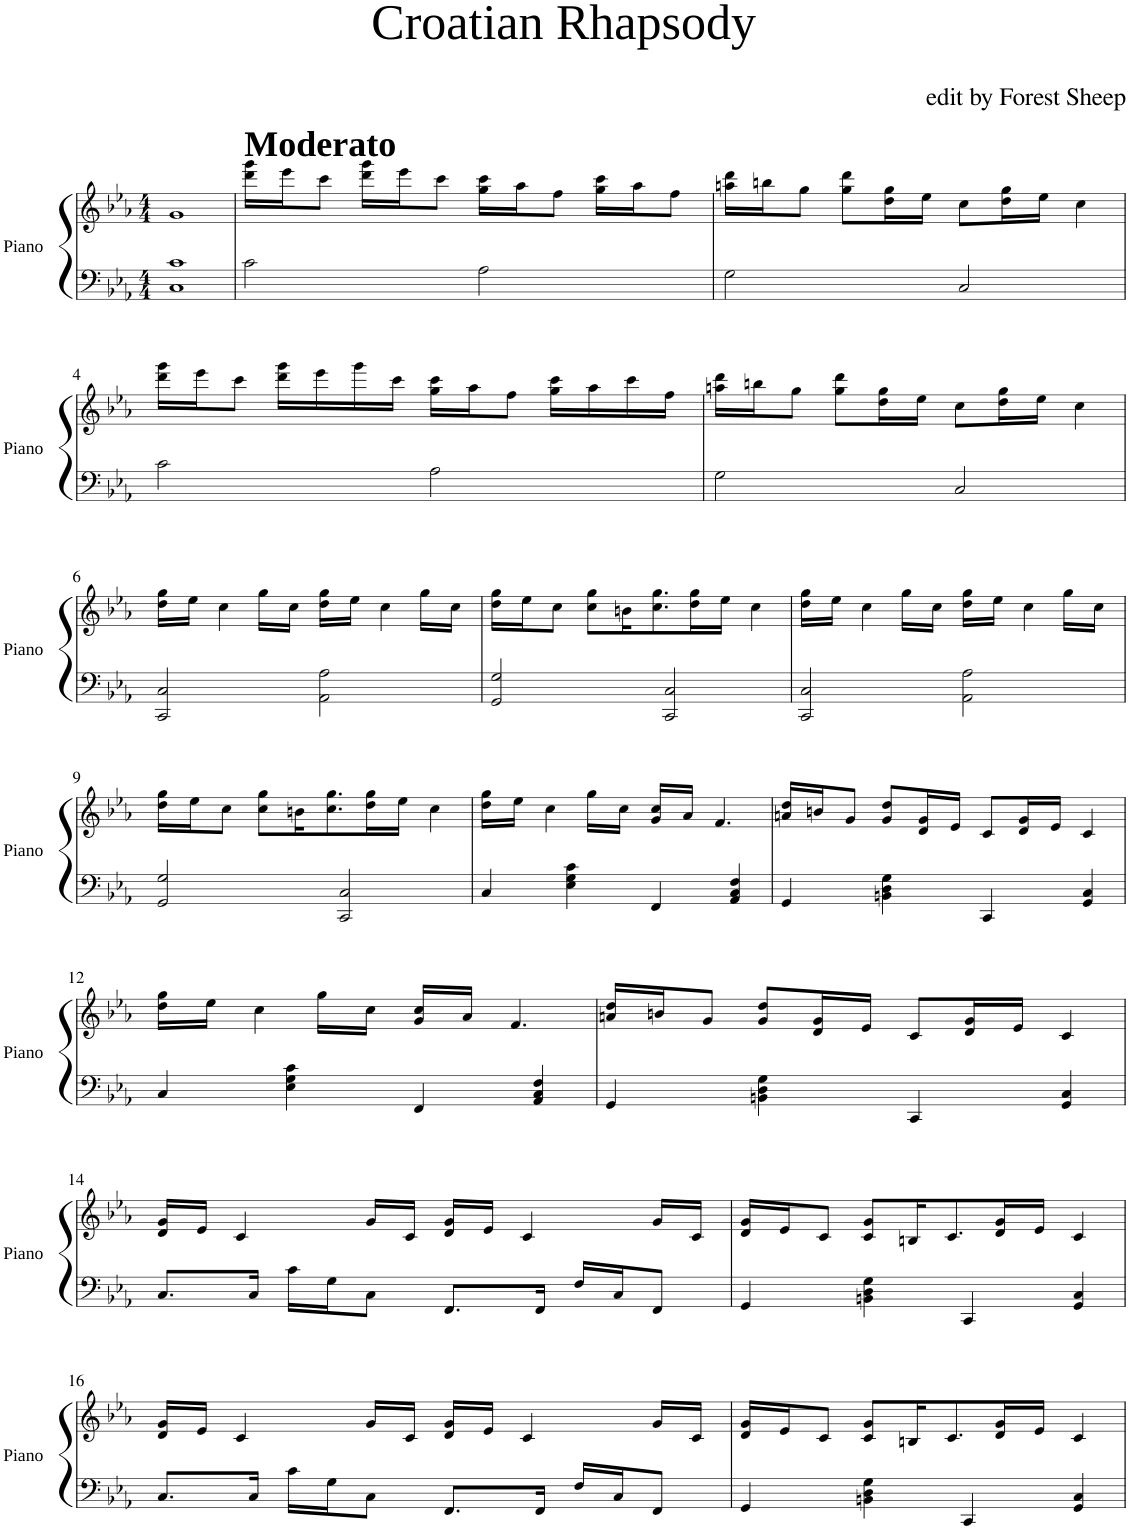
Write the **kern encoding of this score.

**kern	**kern
*part1	*part1
*staff2	*staff1
*I"Piano	*
*I'Piano	*
*stria5	*stria5
*clefF4	*clefG2
*k[b-e-a-]	*k[b-e-a-]
*M4/4	*M4/4
=1	=1
1C 1c	1g
=2	=2
!	!LO:TX:a:B:t=Moderato
2c\	16ddd\ 16ggg\LL
.	16eee-\J
.	8ccc\J
.	16ddd\ 16ggg\LL
.	16eee-\J
.	8ccc\J
2A-\	16gg\ 16ccc\LL
.	16aa-\J
.	8ff\J
.	16gg\ 16ccc\LL
.	16aa-\J
.	8ff\J
=3	=3
2G\	16aan\ 16ddd\LL
.	16bbn\J
.	8gg\J
.	8gg\ 8ddd\L
.	16dd\ 16gg\L
.	16ee-\JJ
2C/	8cc\L
.	16dd\ 16gg\L
.	16ee-\JJ
.	4cc\
!!LO:LB:g=z
=4	=4
2c\	16ddd\ 16ggg\LL
.	16eee-\J
.	8ccc\J
.	16ddd\ 16ggg\LL
.	16eee-\
.	16ggg\
.	16ccc\JJ
2A-\	16gg\ 16ccc\LL
.	16aa-\J
.	8ff\J
.	16gg\ 16ccc\LL
.	16aa-\
.	16ccc\
.	16ff\JJ
=5	=5
2G\	16aan\ 16ddd\LL
.	16bbn\J
.	8gg\J
.	8gg\ 8ddd\L
.	16dd\ 16gg\L
.	16ee-\JJ
2C/	8cc\L
.	16dd\ 16gg\L
.	16ee-\JJ
.	4cc\
!!LO:LB:g=z
=6	=6
2CC/ 2C/	16dd\ 16gg\LL
.	16ee-\JJ
.	4cc\
.	16gg\LL
.	16cc\JJ
2AA-\ 2A-\	16dd\ 16gg\LL
.	16ee-\JJ
.	4cc\
.	16gg\LL
.	16cc\JJ
=7	=7
2GG/ 2G/	16dd\ 16gg\LL
.	16ee-\J
.	8cc\J
.	8cc\ 8gg\L
.	16bn\K
.	8.cc\ 8.gg\
2CC/ 2C/	.
.	16dd\ 16gg\L
.	16ee-\JJ
.	4cc\
=8	=8
2CC/ 2C/	16dd\ 16gg\LL
.	16ee-\JJ
.	4cc\
.	16gg\LL
.	16cc\JJ
2AA-\ 2A-\	16dd\ 16gg\LL
.	16ee-\JJ
.	4cc\
.	16gg\LL
.	16cc\JJ
!!LO:LB:g=z
=9	=9
2GG/ 2G/	16dd\ 16gg\LL
.	16ee-\J
.	8cc\J
.	8cc\ 8gg\L
.	16bn\K
.	8.cc\ 8.gg\
2CC/ 2C/	.
.	16dd\ 16gg\L
.	16ee-\JJ
.	4cc\
=10	=10
4C/	16dd\ 16gg\LL
.	16ee-\JJ
.	4cc\
4E-\ 4G\ 4c\	.
.	16gg\LL
.	16cc\JJ
4FF/	16g/ 16cc/LL
.	16a-/JJ
.	4.f/
4AA-/ 4C/ 4F/	.
=11	=11
4GG/	16an/ 16dd/LL
.	16bn/J
.	8g/J
4BBn\ 4D\ 4G\	8g/ 8dd/L
.	16d/ 16g/L
.	16e-/JJ
4CC/	8c/L
.	16d/ 16g/L
.	16e-/JJ
4GG/ 4C/	4c/
!!LO:LB:g=z
=12	=12
4C/	16dd\ 16gg\LL
.	16ee-\JJ
.	4cc\
4E-\ 4G\ 4c\	.
.	16gg\LL
.	16cc\JJ
4FF/	16g/ 16cc/LL
.	16a-/JJ
.	4.f/
4AA-/ 4C/ 4F/	.
=13	=13
4GG/	16an/ 16dd/LL
.	16bn/J
.	8g/J
4BBn\ 4D\ 4G\	8g/ 8dd/L
.	16d/ 16g/L
.	16e-/JJ
4CC/	8c/L
.	16d/ 16g/L
.	16e-/JJ
4GG/ 4C/	4c/
!!LO:LB:g=z
=14	=14
8.C/L	16d/ 16g/LL
.	16e-/JJ
.	4c/
16C/Jk	.
16c\LL	.
16G\J	.
8C\J	16g/LL
.	16c/JJ
8.FF/L	16d/ 16g/LL
.	16e-/JJ
.	4c/
16FF/Jk	.
16F/LL	.
16C/J	.
8FF/J	16g/LL
.	16c/JJ
=15	=15
4GG/	16d/ 16g/LL
.	16e-/J
.	8c/J
4BBn\ 4D\ 4G\	8c/ 8g/L
.	16Bn/K
.	8.c/
4CC/	.
.	16d/ 16g/L
.	16e-/JJ
4GG/ 4C/	4c/
!!LO:LB:g=z
=16	=16
8.C/L	16d/ 16g/LL
.	16e-/JJ
.	4c/
16C/Jk	.
16c\LL	.
16G\J	.
8C\J	16g/LL
.	16c/JJ
8.FF/L	16d/ 16g/LL
.	16e-/JJ
.	4c/
16FF/Jk	.
16F/LL	.
16C/J	.
8FF/J	16g/LL
.	16c/JJ
=17	=17
4GG/	16d/ 16g/LL
.	16e-/J
.	8c/J
4BBn\ 4D\ 4G\	8c/ 8g/L
.	16Bn/K
.	8.c/
4CC/	.
.	16d/ 16g/L
.	16e-/JJ
4GG/ 4C/	4c/
=	=
*-	*-
